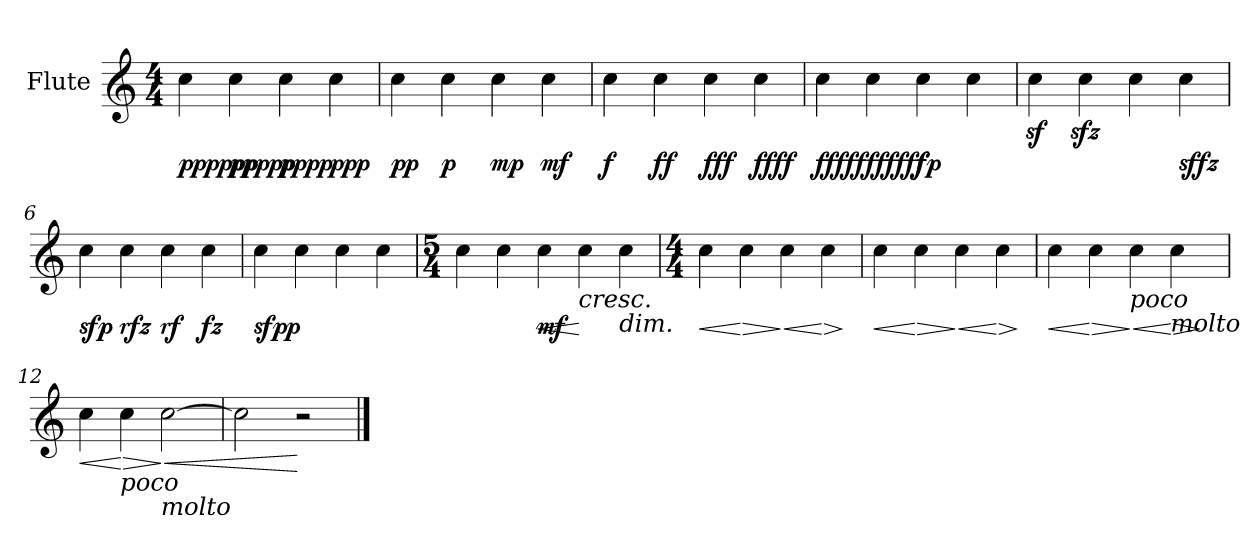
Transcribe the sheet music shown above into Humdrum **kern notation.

**kern	**dynam
*part1	*part1
*staff1	*staff1
*I"Flute	*
*I'Fl.	*
*clefG2	*
*k[]	*
*M4/4	*
=1	=1
!	!LO:DY:b
4cc\	pppppp
!	!LO:DY:b
4cc\	ppppp
!	!LO:DY:b
4cc\	pppp
!	!LO:DY:b
4cc\	ppp
=2	=2
!	!LO:DY:b
4cc\	pp
!	!LO:DY:b
4cc\	p
!	!LO:DY:b
4cc\	mp
!	!LO:DY:b
4cc\	mf
=3	=3
!	!LO:DY:b
4cc\	f
!	!LO:DY:b
4cc\	ff
!	!LO:DY:b
4cc\	fff
!	!LO:DY:b
4cc\	ffff
!!LO:LB:g=z
=4	=4
!	!LO:DY:b
4cc\	fffff
!	!LO:DY:b
4cc\	ffffff
!	!LO:DY:b
4cc\	fp
!	!LO:DY:b
4cc\	other-dynamics
=5	=5
4ccz<\	.
4cczz<\	.
!	!LO:DY:b
4cc\	other-dynamics
!	!LO:DY:b
4cc\	sffz
=6	=6
!	!LO:DY:b
4cc\	sfp
!	!LO:DY:b
4cc\	rfz
!	!LO:DY:b
4cc\	rf
!	!LO:DY:b
4cc\	fz
!!LO:LB:g=z
=7	=7
!	!LO:DY:b
4cc\	sfpp
!	!LO:DY:b
4cc\	other-dynamics
!	!LO:DY:b
4cc\	other-dynamics
!	!LO:DY:b
4cc\	other-dynamics
=8	=8
*M5/4	*
!	!LO:DY:b
4cc\	other-dynamics
!	!LO:DY:b
4cc\	other-dynamics
!	!LO:HP:b
!	!LO:DY:n=1:b
4cc\	< mf
!LO:TX:b:i:t=cresc.	!
4cc\	[
!LO:TX:b:i:t=dim.	!
4cc\	.
!!LO:LB:g=z
=9	=9
*M4/4	*
!	!LO:HP:b
4cc\	<
!	!LO:HP:n=1:b
4cc\	[ >
!	!LO:HP:n=1:b
4cc\	] <
!	!LO:HP:n=1:b
4cc\	[ >
.	]
=10	=10
!	!LO:HP:b
4cc\	<
!	!LO:HP:n=1:b
4cc\	[ >
!	!LO:HP:n=1:b
4cc\	] <
!	!LO:HP:n=1:b
4cc\	[ >
.	]
=11	=11
!	!LO:HP:b
4cc\	<
!	!LO:HP:n=1:b
4cc\	[ >
!LO:TX:b:i:t=poco	!
!	!LO:HP:n=1:b
4cc\	] <
!LO:TX:b:i:t=molto	!
!	!LO:HP:n=1:b
4cc\	[ >
.	]
!!LO:LB:g=z
=12	=12
!	!LO:HP:b
4cc\	<
!LO:TX:b:i:t=poco	!
!	!LO:HP:n=1:b
4cc\	[ >
!LO:TX:b:i:t=molto	!
!	!LO:HP:n=1:b
[2cc\	] <
!!LO:LB:g=z
=13	=13
2cc\]	.
2r	[
==	==
*-	*-
